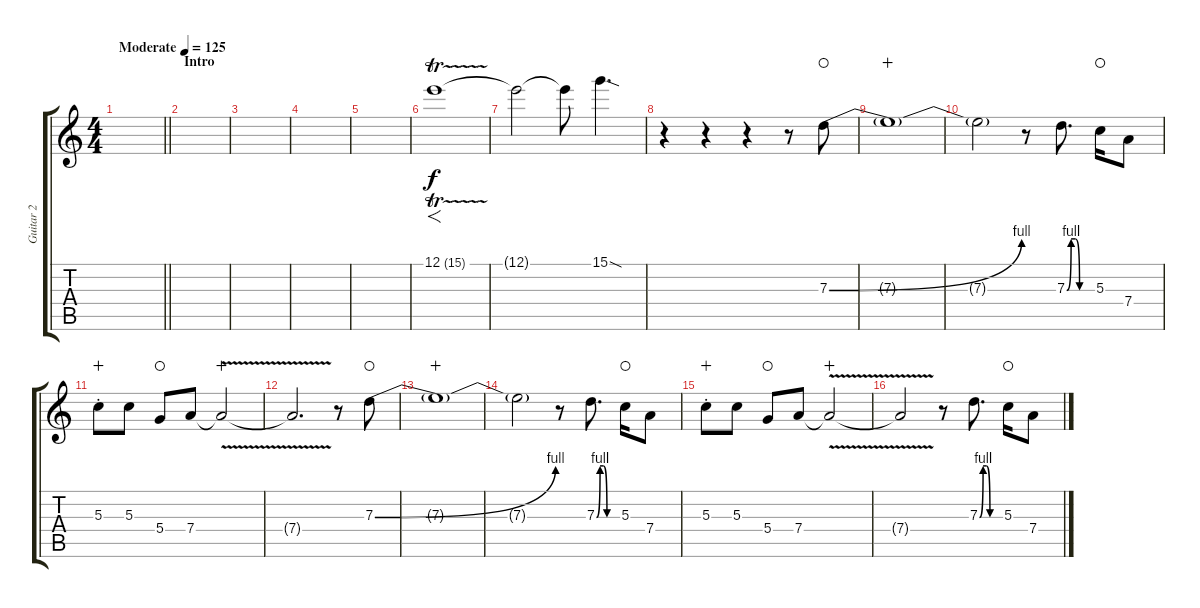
\track ("Guitar 2" "Guitar 2") {instrument overdrivenguitar}
\staff {score tabs}
\tuning (E4 B3 G3 D3 A2 E2) {hide}
\ts (4 4)
\tempo (125 "Moderate")
\clef g2
\barLineRight lightlight
\ks c
|
\section ("" "Intro")
|
|
|
|
12.1{tr (15 32)}.1{f} |
12.1{t}.2 12.1{t}.8 15.1{sod}.4{d} |
r.4 r.4 r.4 r.8 7.3{be (bend 0 0 60 4)}.8{waho} |
7.3{t}.1{wahc} |
7.3{t}.2 r.8 7.3{be (custom 0 0 10 4 20 4 30 0 60 0)}.8{d} 5.3.16{waho} 7.4.8 |
5.3{st}.8{wahc} 5.3.8 5.4.8{waho} 7.4.8 7.4{v t}.2{wahc} |
7.4{t}.2{d} r.8 7.3{be (bend 0 0 60 4)}.8{waho} |
7.3{t}.1{wahc} |
7.3{t}.2 r.8 7.3{be (custom 0 0 10 4 20 4 30 0 60 0)}.8{d} 5.3.16{waho} 7.4.8 |
5.3{st}.8{wahc} 5.3.8 5.4.8{waho} 7.4.8 7.4{v t}.2{wahc} |
7.4{t}.2 r.8 7.3{be (custom 0 0 10 4 20 4 30 0 60 0)}.8{d} 5.3.16{waho} 7.4.8
